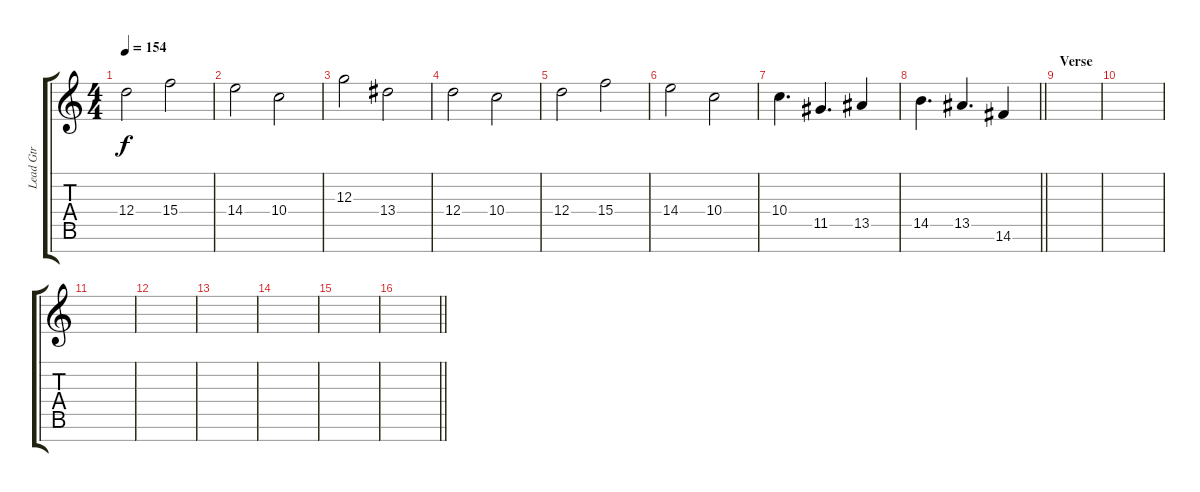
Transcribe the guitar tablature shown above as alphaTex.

\track ("Lead Gtr" "Lead Gtr") {instrument distortionguitar}
\staff {score tabs}
\tuning (E4 B3 G3 D3 A2 E2 B1) {hide}
\ts (4 4)
\tempo 154
\clef g2
\ks c
12.4.2{dy f} 15.4.2 |
14.4.2 10.4.2 |
12.3.2 13.4.2 |
12.4.2 10.4.2 |
12.4.2 15.4.2 |
14.4.2 10.4.2 |
10.4.4{d} 11.5.4{d} 13.5.4 |
\barLineRight lightlight
14.5.4{d} 13.5.4{d} 14.6.4 |
\section ("" "Verse")
|
|
|
|
|
|
|
\barLineRight lightlight
